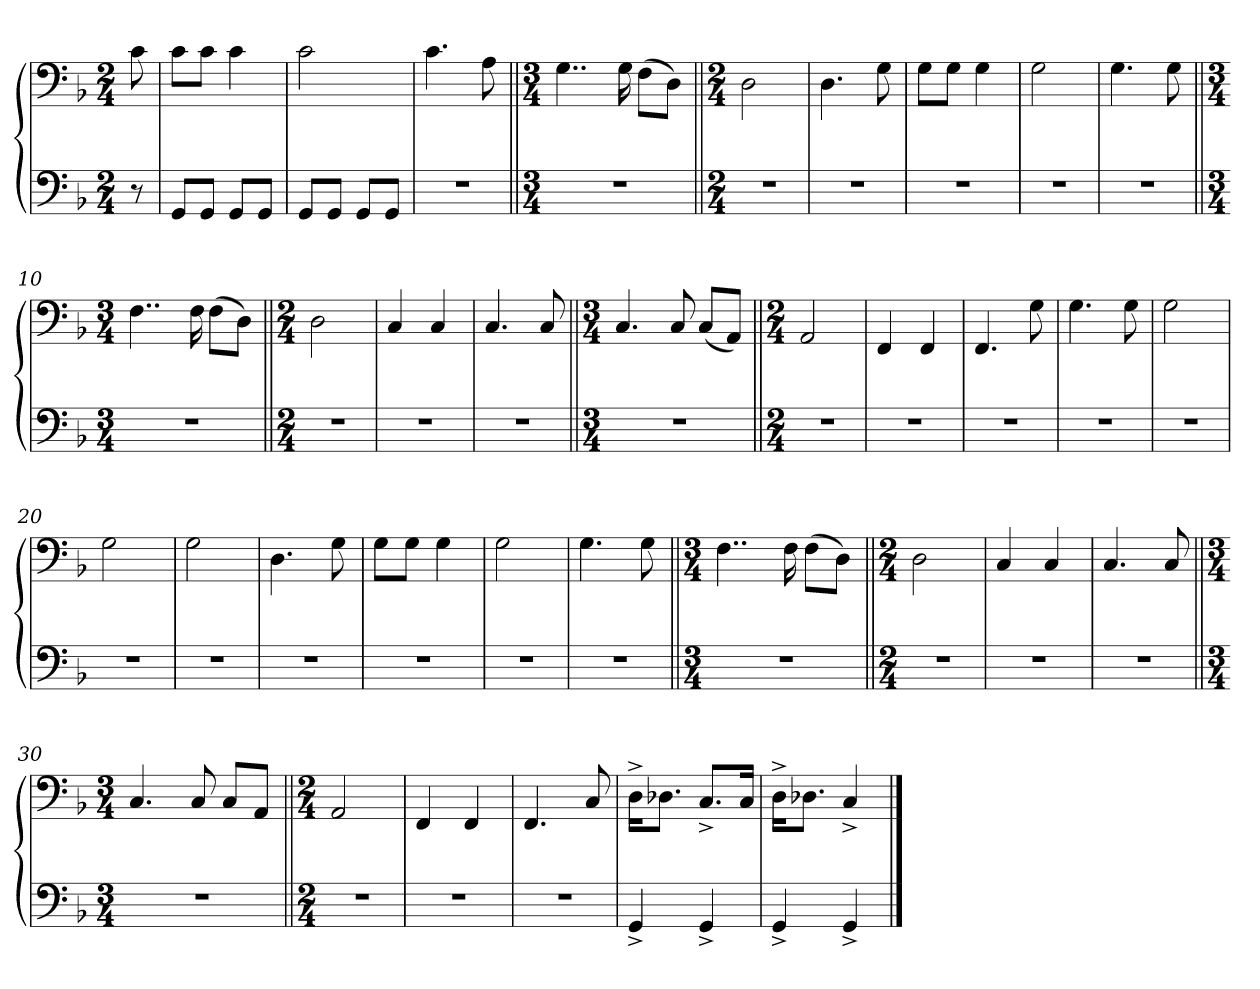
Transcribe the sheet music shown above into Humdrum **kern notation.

**kern	**kern
*part1	*part1
*staff2	*staff1
*clefF4	*clefF4
*k[b-]	*k[b-]
*M2/4	*M2/4
=	=
8r	8c\
=1	=1
8GG/L	8c\L
8GG/J	8c\J
8GG/L	4c\
8GG/J	.
=2	=2
8GG/L	2c\
8GG/J	.
8GG/L	.
8GG/J	.
=3	=3
2r	4.c\
.	8A\
=4||	=4||
*M3/4	*M3/4
2.r	4..G\
.	16G\
.	(8F\L
.	8D\J)
=5||	=5||
*M2/4	*M2/4
2r	2D\
=6	=6
2r	4.D\
.	8G\
=7	=7
2r	8G\L
.	8G\J
.	4G\
=8	=8
2r	2G\
=9	=9
2r	4.G\
.	8G\
=10||	=10||
*M3/4	*M3/4
2.r	4..F\
.	16F\
.	(8F\L
.	8D\J)
=11||	=11||
*M2/4	*M2/4
2r	2D\
=12	=12
2r	4C/
.	4C/
=13	=13
2r	4.C/
.	8C/
=14||	=14||
*M3/4	*M3/4
2.r	4.C/
.	8C/
.	(8C/L
.	8AA/J)
=15||	=15||
*M2/4	*M2/4
2r	2AA/
=16	=16
2r	4FF/
.	4FF/
=17	=17
2r	4.FF/
.	8G\
=18	=18
2r	4.G\
.	8G\
=19	=19
2r	2G\
=20	=20
2r	2G\
=21	=21
2r	2G\
=22	=22
2r	4.D\
.	8G\
=23	=23
2r	8G\L
.	8G\J
.	4G\
=24	=24
2r	2G\
=25	=25
2r	4.G\
.	8G\
=26||	=26||
*M3/4	*M3/4
2.r	4..F\
.	16F\
.	(8F\L
.	8D\J)
=27||	=27||
*M2/4	*M2/4
2r	2D\
=28	=28
2r	4C/
.	4C/
=29	=29
2r	4.C/
.	8C/
=30||	=30||
*M3/4	*M3/4
2.r	4.C/
.	8C/
.	8C/L
.	8AA/J
=31||	=31||
*M2/4	*M2/4
2r	2AA/
=32	=32
2r	4FF/
.	4FF/
=33	=33
2r	4.FF/
.	8C/
=34	=34
4GG^/	16D^\KL
.	8.D-X\J
4GG^/	8.C^/L
.	16C/Jk
=35	=35
4GG^/	16D^\KL
.	8.D-X\J
4GG^/	4C^/
==	==
*-	*-
